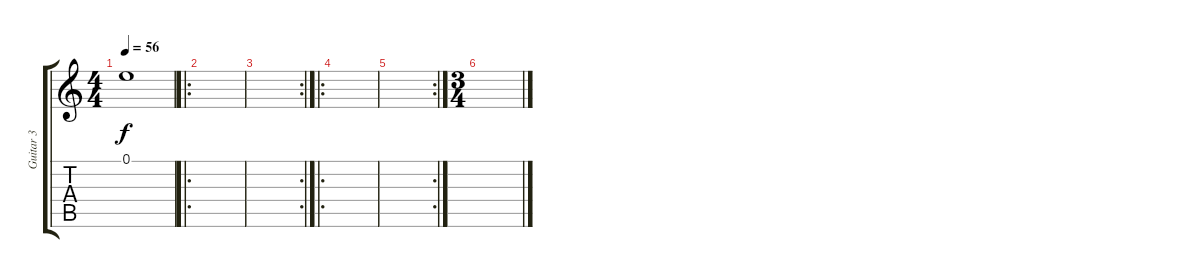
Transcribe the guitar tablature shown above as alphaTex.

\track ("Guitar 3" "Guitar 3") {instrument overdrivenguitar}
\staff {score tabs}
\tuning (E4 B3 G3 D3 A2 E2) {hide}
\ts (4 4)
\tempo 56
\clef g2
\ks c
0.1{t}.1{dy f} |
\ro
|
\rc 2
|
\ro
|
\rc 2
|
\ts (3 4)
